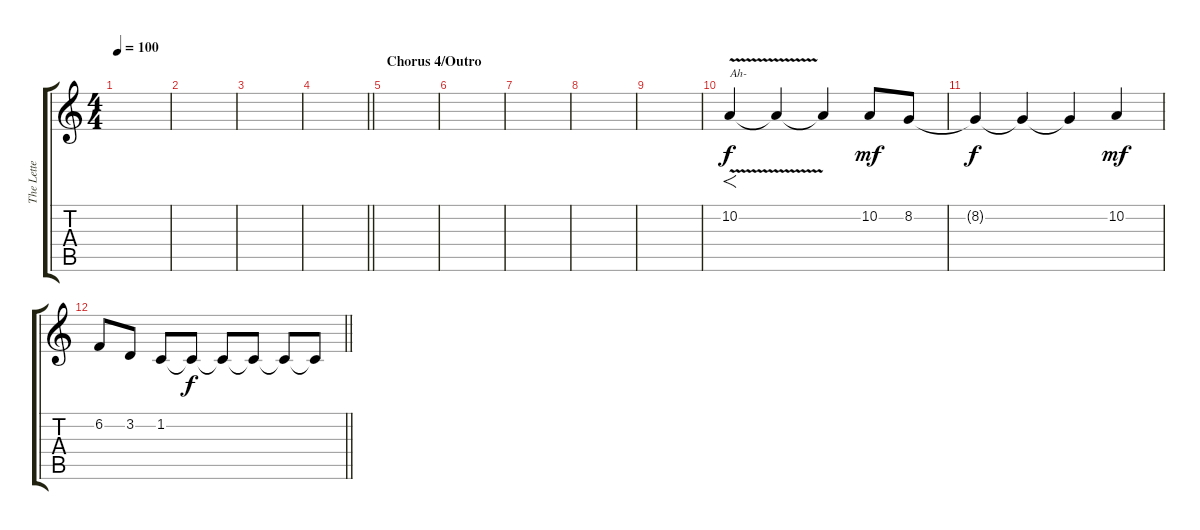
\track ("The Lette at the End" "The Lette ") {instrument lead8bassandlead}
\staff {score tabs}
\tuning (E4 B3 G3 D3 A2 E2) {hide}
\ts (4 4)
\tempo 100
\clef g2
\ks c
|
|
|
\barLineRight lightlight
|
\section ("" "Chorus 4/Outro")
|
|
|
|
|
10.2{v}.4{f txt "Ah-"} 10.2{t}.4{dy f} 10.2{t}.4 10.2.8{dy mf} 8.2.8 |
8.2{t}.4{dy f} 8.2{t}.4 8.2{t}.4 10.2.4{dy mf} |
\barLineRight lightlight
6.2.8 3.2.8 1.2.8{volume 6} 1.2{t}.8{dy f} 1.2{t}.8 1.2{t}.8 1.2{t}.8 1.2{t}.8
